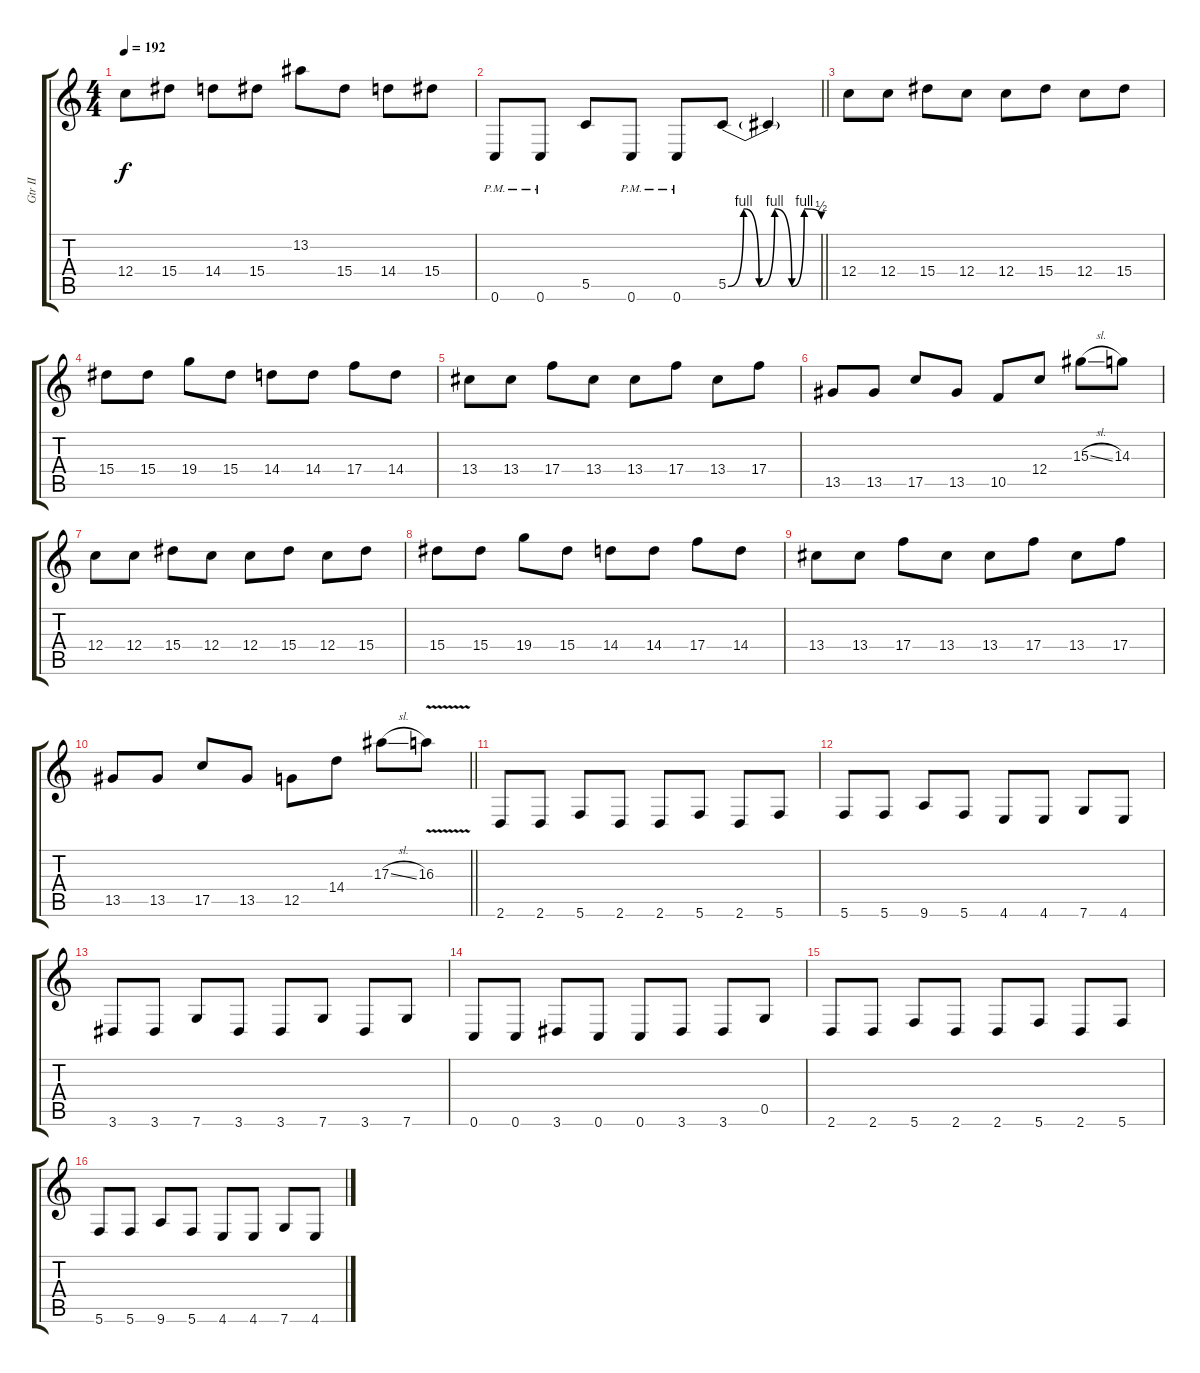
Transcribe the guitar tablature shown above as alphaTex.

\track ("Gtr II" "Gtr II") {instrument overdrivenguitar}
\staff {score tabs}
\tuning (D4 A3 F3 C3 G2 C2) {hide}
\ts (4 4)
\tempo 192
\clef g2
\ks c
12.4.8{dy f} 15.4.8 14.4.8 15.4.8 13.2.8 15.4.8 14.4.8 15.4.8 |
\barLineRight lightlight
0.6{pm}.8 0.6{pm}.8 5.5.8 0.6{pm}.8 0.6{pm}.8 5.5{be (custom 0 0 10 4 20 0 30 4 41 0 49 4 60 2)}.8 5.5{t}.4 |
12.4.8 12.4.8 15.4.8 12.4.8 12.4.8 15.4.8 12.4.8 15.4.8 |
15.4.8 15.4.8 19.4.8 15.4.8 14.4.8 14.4.8 17.4.8 14.4.8 |
13.4.8 13.4.8 17.4.8 13.4.8 13.4.8 17.4.8 13.4.8 17.4.8 |
13.5.8 13.5.8 17.5.8 13.5.8 10.5.8 12.4.8 15.3{sl}.8 14.3.8 |
12.4.8 12.4.8 15.4.8 12.4.8 12.4.8 15.4.8 12.4.8 15.4.8 |
15.4.8 15.4.8 19.4.8 15.4.8 14.4.8 14.4.8 17.4.8 14.4.8 |
13.4.8 13.4.8 17.4.8 13.4.8 13.4.8 17.4.8 13.4.8 17.4.8 |
\barLineRight lightlight
13.5.8 13.5.8 17.5.8 13.5.8 12.5.8 14.4.8 17.3{sl}.8 16.3{v}.8 |
2.6.8 2.6.8 5.6.8 2.6.8 2.6.8 5.6.8 2.6.8 5.6.8 |
5.6.8 5.6.8 9.6.8 5.6.8 4.6.8 4.6.8 7.6.8 4.6.8 |
3.6.8 3.6.8 7.6.8 3.6.8 3.6.8 7.6.8 3.6.8 7.6.8 |
0.6.8 0.6.8 3.6.8 0.6.8 0.6.8 3.6.8 3.6.8 0.5.8 |
2.6.8 2.6.8 5.6.8 2.6.8 2.6.8 5.6.8 2.6.8 5.6.8 |
5.6.8 5.6.8 9.6.8 5.6.8 4.6.8 4.6.8 7.6.8 4.6.8
